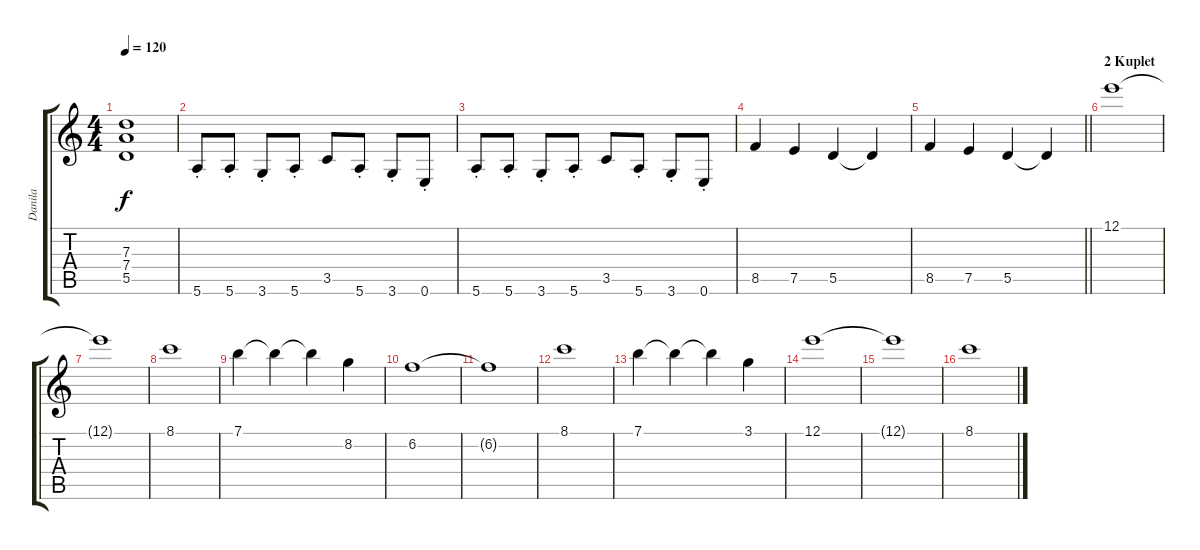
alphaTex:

\track ("Danila" "Danila") {instrument acousticguitarsteel}
\staff {score tabs}
\tuning (E4 B3 G3 D3 A2 E2) {hide}
\ts (4 4)
\tempo 120
\clef g2
\ks c
(7.3{t} 7.4{t} 5.5{t}).1{dy f} |
5.6{st}.8 5.6{st}.8 3.6{st}.8 5.6{st}.8 3.5.8 5.6{st}.8 3.6{st}.8 0.6{st}.8 |
5.6{st}.8 5.6{st}.8 3.6{st}.8 5.6{st}.8 3.5.8 5.6{st}.8 3.6{st}.8 0.6{st}.8 |
8.5.4 7.5.4 5.5.4 5.5{t}.4 |
\barLineRight lightlight
8.5.4 7.5.4 5.5.4 5.5{t}.4 |
\section ("" "2 Kuplet")
12.1.1 |
12.1{t}.1 |
8.1.1 |
7.1.4 7.1{t}.4 7.1{t}.4 8.2.4 |
6.2.1 |
6.2{t}.1 |
8.1.1 |
7.1.4 7.1{t}.4 7.1{t}.4 3.1.4 |
12.1.1 |
12.1{t}.1 |
8.1.1
